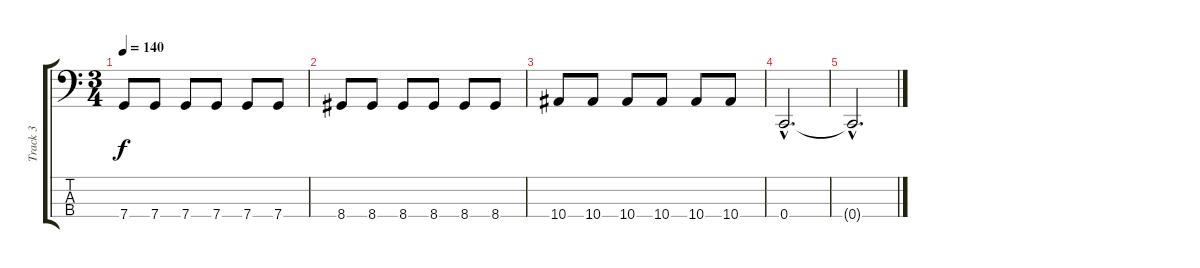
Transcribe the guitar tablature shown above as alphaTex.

\track ("Track 3" "Track 3") {instrument electricbassfinger}
\staff {score tabs}
\tuning (F2 C2 G1 C1) {hide}
\ts (3 4)
\tempo 140
\clef f4
\ks c
7.4.8{dy f} 7.4.8 7.4.8 7.4.8 7.4.8 7.4.8 |
8.4.8 8.4.8 8.4.8 8.4.8 8.4.8 8.4.8 |
10.4.8 10.4.8 10.4.8 10.4.8 10.4.8 10.4.8 |
0.4{hac}.2{d} |
0.4{hac t}.2{d}
